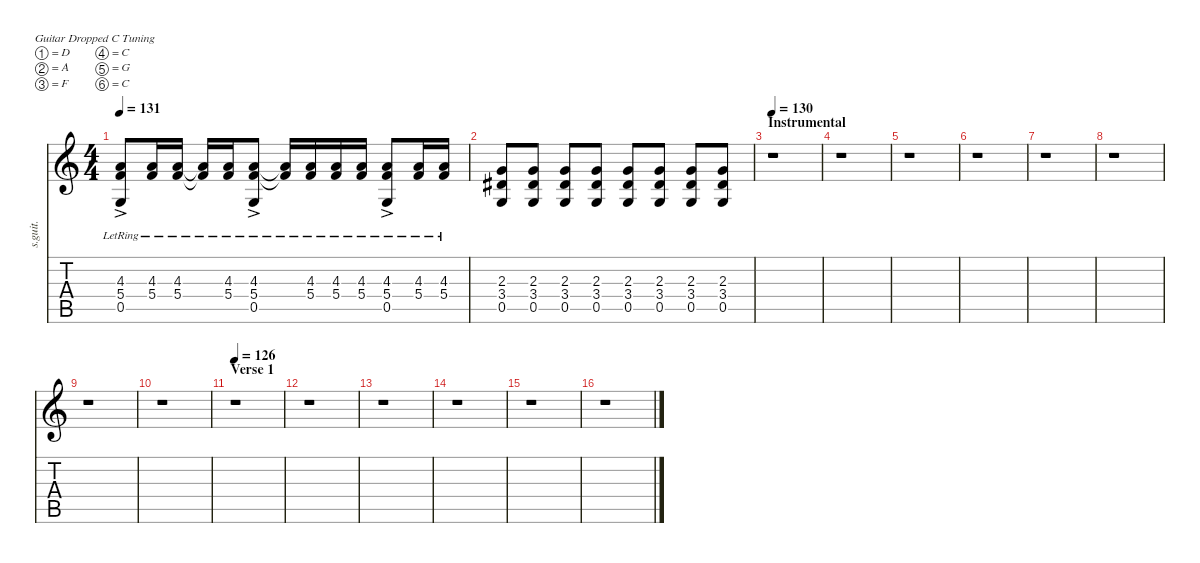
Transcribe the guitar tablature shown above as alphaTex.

\defaultSystemsLayout 4
\hideDynamics
\bracketExtendMode nobrackets
\track ("Daron Malakian | Acoustic Guitar" "s.guit.") {instrument acousticguitarsteel}
\staff {score tabs}
\tuning (D4 A3 F3 C3 G2 C2)
\ts (4 4)
\tempo 131
\clef g2
\ks c
(4.3{ac lr} 5.4{ac lr} 0.5{ac lr}).8{lyrics (0 "") lyrics (1 "") lyrics (2 "") lyrics (3 "") lyrics (4 "") dy mf} (4.3{lr} 5.4{lr}).16{lyrics (0 "") lyrics (1 "") lyrics (2 "") lyrics (3 "") lyrics (4 "")} (4.3{lr} 5.4{lr}).16{lyrics (0 "") lyrics (1 "") lyrics (2 "") lyrics (3 "") lyrics (4 "")} (4.3{lr t} 5.4{lr t}).16{lyrics (0 "") lyrics (1 "") lyrics (2 "") lyrics (3 "") lyrics (4 "")} (4.3{lr} 5.4{lr}).16{lyrics (0 "") lyrics (1 "") lyrics (2 "") lyrics (3 "") lyrics (4 "")} (4.3{ac lr} 5.4{ac lr} 0.5{ac lr}).8{lyrics (0 "") lyrics (1 "") lyrics (2 "") lyrics (3 "") lyrics (4 "")} (4.3{lr t} 5.4{lr t}).16{lyrics (0 "") lyrics (1 "") lyrics (2 "") lyrics (3 "") lyrics (4 "")} (4.3{lr} 5.4{lr}).16{lyrics (0 "") lyrics (1 "") lyrics (2 "") lyrics (3 "") lyrics (4 "")} (4.3{lr} 5.4{lr}).16{lyrics (0 "") lyrics (1 "") lyrics (2 "") lyrics (3 "") lyrics (4 "")} (4.3{lr} 5.4{lr}).16{lyrics (0 "") lyrics (1 "") lyrics (2 "") lyrics (3 "") lyrics (4 "")} (4.3{ac lr} 5.4{ac lr} 0.5{ac lr}).8{lyrics (0 "") lyrics (1 "") lyrics (2 "") lyrics (3 "") lyrics (4 "")} (4.3{lr} 5.4{lr}).16{lyrics (0 "") lyrics (1 "") lyrics (2 "") lyrics (3 "") lyrics (4 "")} (4.3{lr} 5.4{lr}).16{lyrics (0 "") lyrics (1 "") lyrics (2 "") lyrics (3 "") lyrics (4 "")} |
(2.3 3.4{acc #} 0.5).8{lyrics (0 "") lyrics (1 "") lyrics (2 "") lyrics (3 "") lyrics (4 "")} (2.3 3.4{acc #} 0.5).8{lyrics (0 "") lyrics (1 "") lyrics (2 "") lyrics (3 "") lyrics (4 "")} (2.3 3.4{acc #} 0.5).8{lyrics (0 "") lyrics (1 "") lyrics (2 "") lyrics (3 "") lyrics (4 "")} (2.3 3.4{acc #} 0.5).8{lyrics (0 "") lyrics (1 "") lyrics (2 "") lyrics (3 "") lyrics (4 "")} (2.3 3.4{acc #} 0.5).8{lyrics (0 "") lyrics (1 "") lyrics (2 "") lyrics (3 "") lyrics (4 "")} (2.3 3.4{acc #} 0.5).8{lyrics (0 "") lyrics (1 "") lyrics (2 "") lyrics (3 "") lyrics (4 "")} (2.3 3.4{acc #} 0.5).8{lyrics (0 "") lyrics (1 "") lyrics (2 "") lyrics (3 "") lyrics (4 "")} (2.3 3.4{acc #} 0.5).8{lyrics (0 "") lyrics (1 "") lyrics (2 "") lyrics (3 "") lyrics (4 "")} |
\section ("" "Instrumental")
\tempo 130
r.1 |
r.1 |
r.1 |
r.1 |
r.1 |
r.1 |
r.1 |
r.1 |
\section ("" "Verse 1")
\tempo 126
r.1 |
r.1 |
r.1 |
r.1 |
r.1 |
r.1
